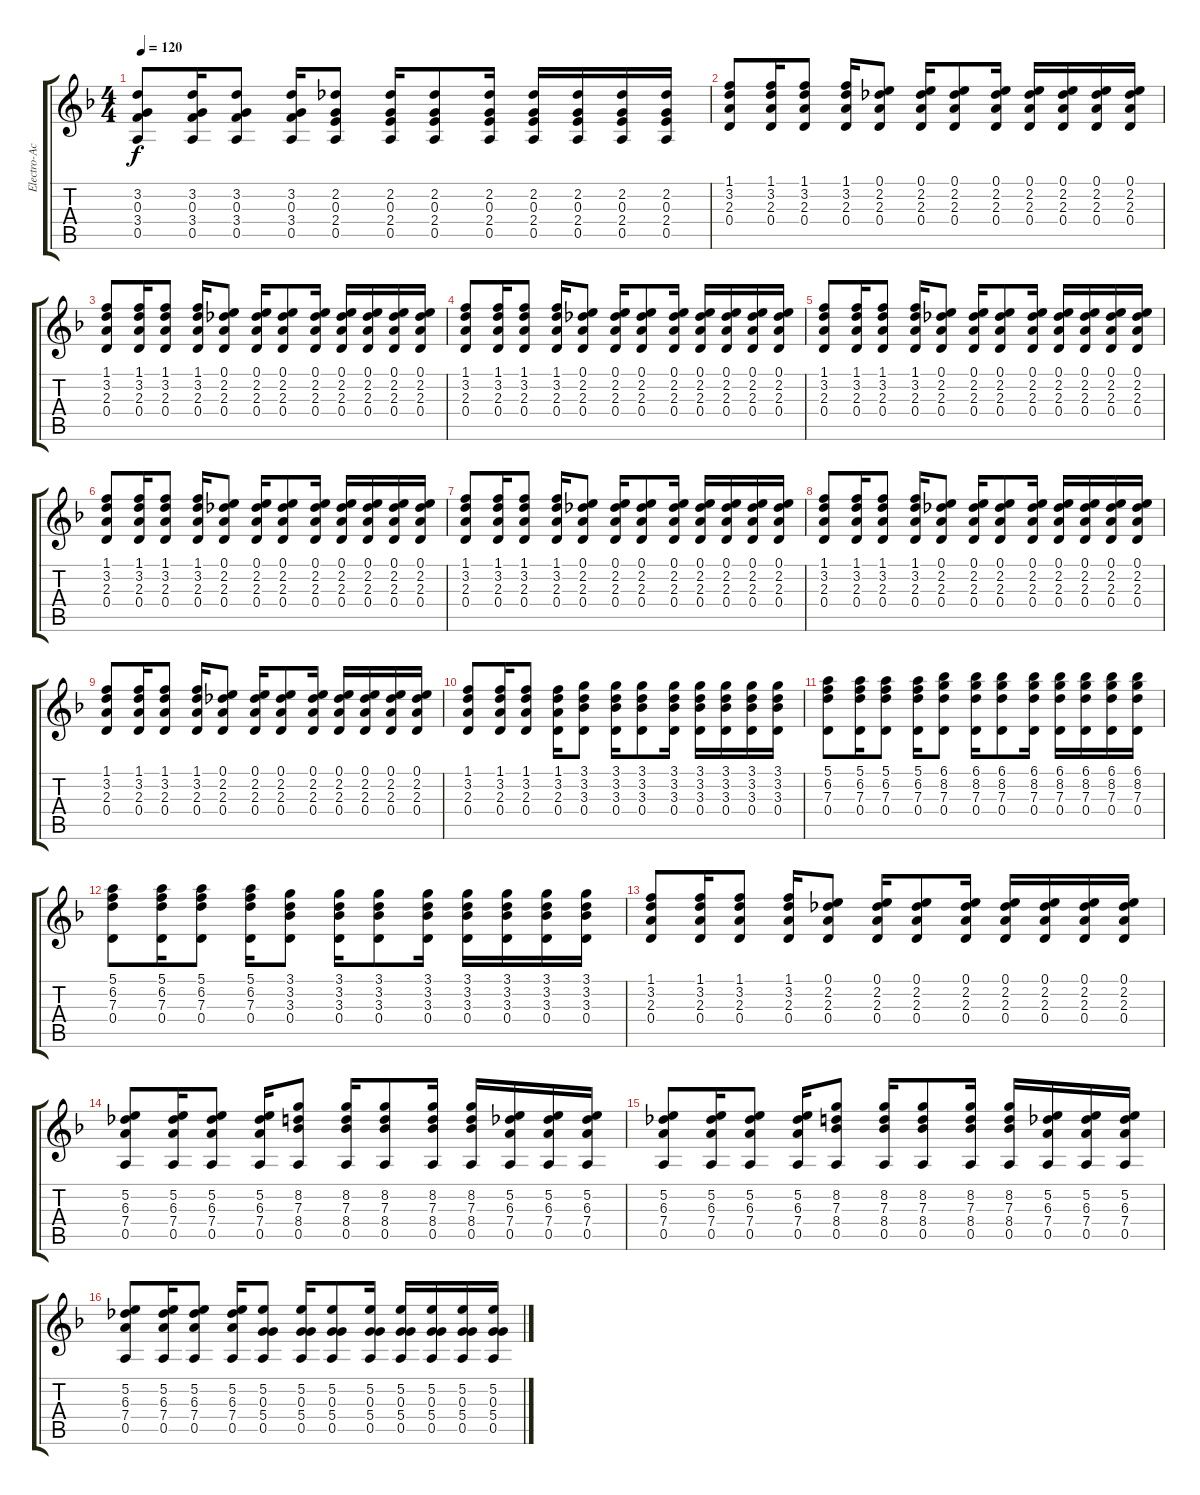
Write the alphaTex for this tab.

\track ("Electro-Acoustic Guitar (Clean)" "Electro-Ac") {instrument acousticguitarnylon}
\staff {score tabs}
\tuning (E4 B3 G3 D3 A2 E2) {hide}
\ts (4 4)
\tempo 120
\clef g2
\ks f
(3.2 0.3 3.4 0.5).8{dy f} (3.2 0.3 3.4 0.5).16 (3.2 0.3 3.4 0.5).8 (3.2 0.3 3.4 0.5).16 (2.2 0.3 2.4 0.5).8 (2.2 0.3 2.4 0.5).16 (2.2 0.3 2.4 0.5).8 (2.2 0.3 2.4 0.5).16 (2.2 0.3 2.4 0.5).16 (2.2 0.3 2.4 0.5).16 (2.2 0.3 2.4 0.5).16 (2.2 0.3 2.4 0.5).16 |
(1.1 3.2 2.3 0.4).8 (1.1 3.2 2.3 0.4).16 (1.1 3.2 2.3 0.4).8 (1.1 3.2 2.3 0.4).16 (0.1 2.2 2.3 0.4).8 (0.1 2.2 2.3 0.4).16 (0.1 2.2 2.3 0.4).8 (0.1 2.2 2.3 0.4).16 (0.1 2.2 2.3 0.4).16 (0.1 2.2 2.3 0.4).16 (0.1 2.2 2.3 0.4).16 (0.1 2.2 2.3 0.4).16 |
(1.1 3.2 2.3 0.4).8 (1.1 3.2 2.3 0.4).16 (1.1 3.2 2.3 0.4).8 (1.1 3.2 2.3 0.4).16 (0.1 2.2 2.3 0.4).8 (0.1 2.2 2.3 0.4).16 (0.1 2.2 2.3 0.4).8 (0.1 2.2 2.3 0.4).16 (0.1 2.2 2.3 0.4).16 (0.1 2.2 2.3 0.4).16 (0.1 2.2 2.3 0.4).16 (0.1 2.2 2.3 0.4).16 |
(1.1 3.2 2.3 0.4).8{volume 4} (1.1 3.2 2.3 0.4).16 (1.1 3.2 2.3 0.4).8 (1.1 3.2 2.3 0.4).16 (0.1 2.2 2.3 0.4).8 (0.1 2.2 2.3 0.4).16 (0.1 2.2 2.3 0.4).8 (0.1 2.2 2.3 0.4).16 (0.1 2.2 2.3 0.4).16 (0.1 2.2 2.3 0.4).16 (0.1 2.2 2.3 0.4).16 (0.1 2.2 2.3 0.4).16 |
(1.1 3.2 2.3 0.4).8 (1.1 3.2 2.3 0.4).16 (1.1 3.2 2.3 0.4).8 (1.1 3.2 2.3 0.4).16 (0.1 2.2 2.3 0.4).8 (0.1 2.2 2.3 0.4).16 (0.1 2.2 2.3 0.4).8 (0.1 2.2 2.3 0.4).16 (0.1 2.2 2.3 0.4).16 (0.1 2.2 2.3 0.4).16 (0.1 2.2 2.3 0.4).16 (0.1 2.2 2.3 0.4).16 |
(1.1 3.2 2.3 0.4).8 (1.1 3.2 2.3 0.4).16 (1.1 3.2 2.3 0.4).8 (1.1 3.2 2.3 0.4).16 (0.1 2.2 2.3 0.4).8 (0.1 2.2 2.3 0.4).16 (0.1 2.2 2.3 0.4).8 (0.1 2.2 2.3 0.4).16 (0.1 2.2 2.3 0.4).16 (0.1 2.2 2.3 0.4).16 (0.1 2.2 2.3 0.4).16 (0.1 2.2 2.3 0.4).16 |
(1.1 3.2 2.3 0.4).8 (1.1 3.2 2.3 0.4).16 (1.1 3.2 2.3 0.4).8 (1.1 3.2 2.3 0.4).16 (0.1 2.2 2.3 0.4).8 (0.1 2.2 2.3 0.4).16 (0.1 2.2 2.3 0.4).8 (0.1 2.2 2.3 0.4).16 (0.1 2.2 2.3 0.4).16 (0.1 2.2 2.3 0.4).16 (0.1 2.2 2.3 0.4).16 (0.1 2.2 2.3 0.4).16 |
(1.1 3.2 2.3 0.4).8 (1.1 3.2 2.3 0.4).16 (1.1 3.2 2.3 0.4).8 (1.1 3.2 2.3 0.4).16 (0.1 2.2 2.3 0.4).8 (0.1 2.2 2.3 0.4).16 (0.1 2.2 2.3 0.4).8 (0.1 2.2 2.3 0.4).16 (0.1 2.2 2.3 0.4).16 (0.1 2.2 2.3 0.4).16 (0.1 2.2 2.3 0.4).16 (0.1 2.2 2.3 0.4).16 |
(1.1 3.2 2.3 0.4).8 (1.1 3.2 2.3 0.4).16 (1.1 3.2 2.3 0.4).8 (1.1 3.2 2.3 0.4).16 (0.1 2.2 2.3 0.4).8 (0.1 2.2 2.3 0.4).16 (0.1 2.2 2.3 0.4).8 (0.1 2.2 2.3 0.4).16 (0.1 2.2 2.3 0.4).16 (0.1 2.2 2.3 0.4).16 (0.1 2.2 2.3 0.4).16 (0.1 2.2 2.3 0.4).16 |
(1.1 3.2 2.3 0.4).8 (1.1 3.2 2.3 0.4).16 (1.1 3.2 2.3 0.4).8 (1.1 3.2 2.3 0.4).16 (3.1 3.2 3.3 0.4).8 (3.1 3.2 3.3 0.4).16 (3.1 3.2 3.3 0.4).8 (3.1 3.2 3.3 0.4).16 (3.1 3.2 3.3 0.4).16 (3.1 3.2 3.3 0.4).16 (3.1 3.2 3.3 0.4).16 (3.1 3.2 3.3 0.4).16 |
(5.1 6.2 7.3 0.4).8 (5.1 6.2 7.3 0.4).16 (5.1 6.2 7.3 0.4).8 (5.1 6.2 7.3 0.4).16 (6.1 8.2 7.3 0.4).8 (6.1 8.2 7.3 0.4).16 (6.1 8.2 7.3 0.4).8 (6.1 8.2 7.3 0.4).16 (6.1 8.2 7.3 0.4).16 (6.1 8.2 7.3 0.4).16 (6.1 8.2 7.3 0.4).16 (6.1 8.2 7.3 0.4).16 |
(5.1 6.2 7.3 0.4).8 (5.1 6.2 7.3 0.4).16 (5.1 6.2 7.3 0.4).8 (5.1 6.2 7.3 0.4).16 (3.1 3.2 3.3 0.4).8 (3.1 3.2 3.3 0.4).16 (3.1 3.2 3.3 0.4).8 (3.1 3.2 3.3 0.4).16 (3.1 3.2 3.3 0.4).16 (3.1 3.2 3.3 0.4).16 (3.1 3.2 3.3 0.4).16 (3.1 3.2 3.3 0.4).16 |
(1.1 3.2 2.3 0.4).8 (1.1 3.2 2.3 0.4).16 (1.1 3.2 2.3 0.4).8 (1.1 3.2 2.3 0.4).16 (0.1 2.2 2.3 0.4).8 (0.1 2.2 2.3 0.4).16 (0.1 2.2 2.3 0.4).8 (0.1 2.2 2.3 0.4).16 (0.1 2.2 2.3 0.4).16 (0.1 2.2 2.3 0.4).16 (0.1 2.2 2.3 0.4).16 (0.1 2.2 2.3 0.4).16 |
(5.2 6.3 7.4 0.5).8 (5.2 6.3 7.4 0.5).16 (5.2 6.3 7.4 0.5).8 (5.2 6.3 7.4 0.5).16 (8.2 7.3 8.4 0.5).8 (8.2 7.3 8.4 0.5).16 (8.2 7.3 8.4 0.5).8 (8.2 7.3 8.4 0.5).16 (8.2 7.3 8.4 0.5).16 (5.2 6.3 7.4 0.5).16 (5.2 6.3 7.4 0.5).16 (5.2 6.3 7.4 0.5).16 |
(5.2 6.3 7.4 0.5).8 (5.2 6.3 7.4 0.5).16 (5.2 6.3 7.4 0.5).8 (5.2 6.3 7.4 0.5).16 (8.2 7.3 8.4 0.5).8 (8.2 7.3 8.4 0.5).16 (8.2 7.3 8.4 0.5).8 (8.2 7.3 8.4 0.5).16 (8.2 7.3 8.4 0.5).16 (5.2 6.3 7.4 0.5).16 (5.2 6.3 7.4 0.5).16 (5.2 6.3 7.4 0.5).16 |
(5.2 6.3 7.4 0.5).8 (5.2 6.3 7.4 0.5).16 (5.2 6.3 7.4 0.5).8 (5.2 6.3 7.4 0.5).16 (5.2 0.3 5.4 0.5).8 (5.2 0.3 5.4 0.5).16 (5.2 0.3 5.4 0.5).8 (5.2 0.3 5.4 0.5).16 (5.2 0.3 5.4 0.5).16 (5.2 0.3 5.4 0.5).16 (5.2 0.3 5.4 0.5).16 (5.2 0.3 5.4 0.5).16
